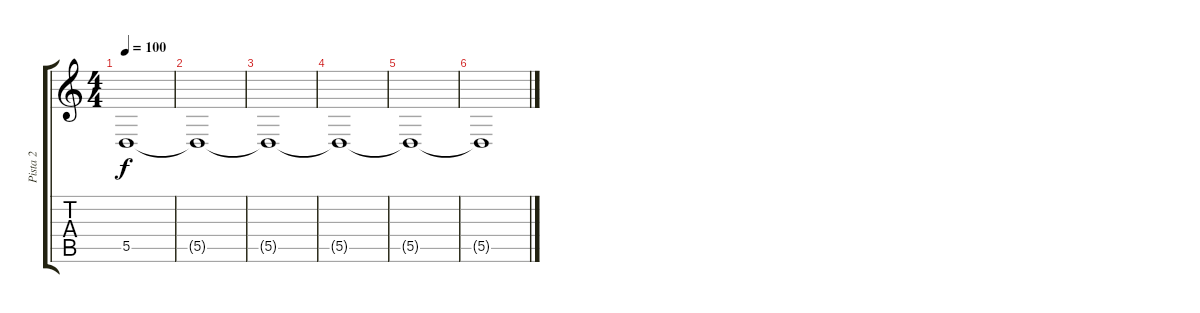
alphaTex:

\track ("Pista 2" "Pista 2") {instrument violin}
\staff {score tabs}
\tuning (E4 B3 G3 D3 A2 E2) {hide}
\ts (4 4)
\tempo 100
\clef g2
\ks c
5.5.1{dy f} |
5.5{t}.1 |
5.5{t}.1 |
5.5{t}.1 |
5.5{t}.1 |
5.5{t}.1
